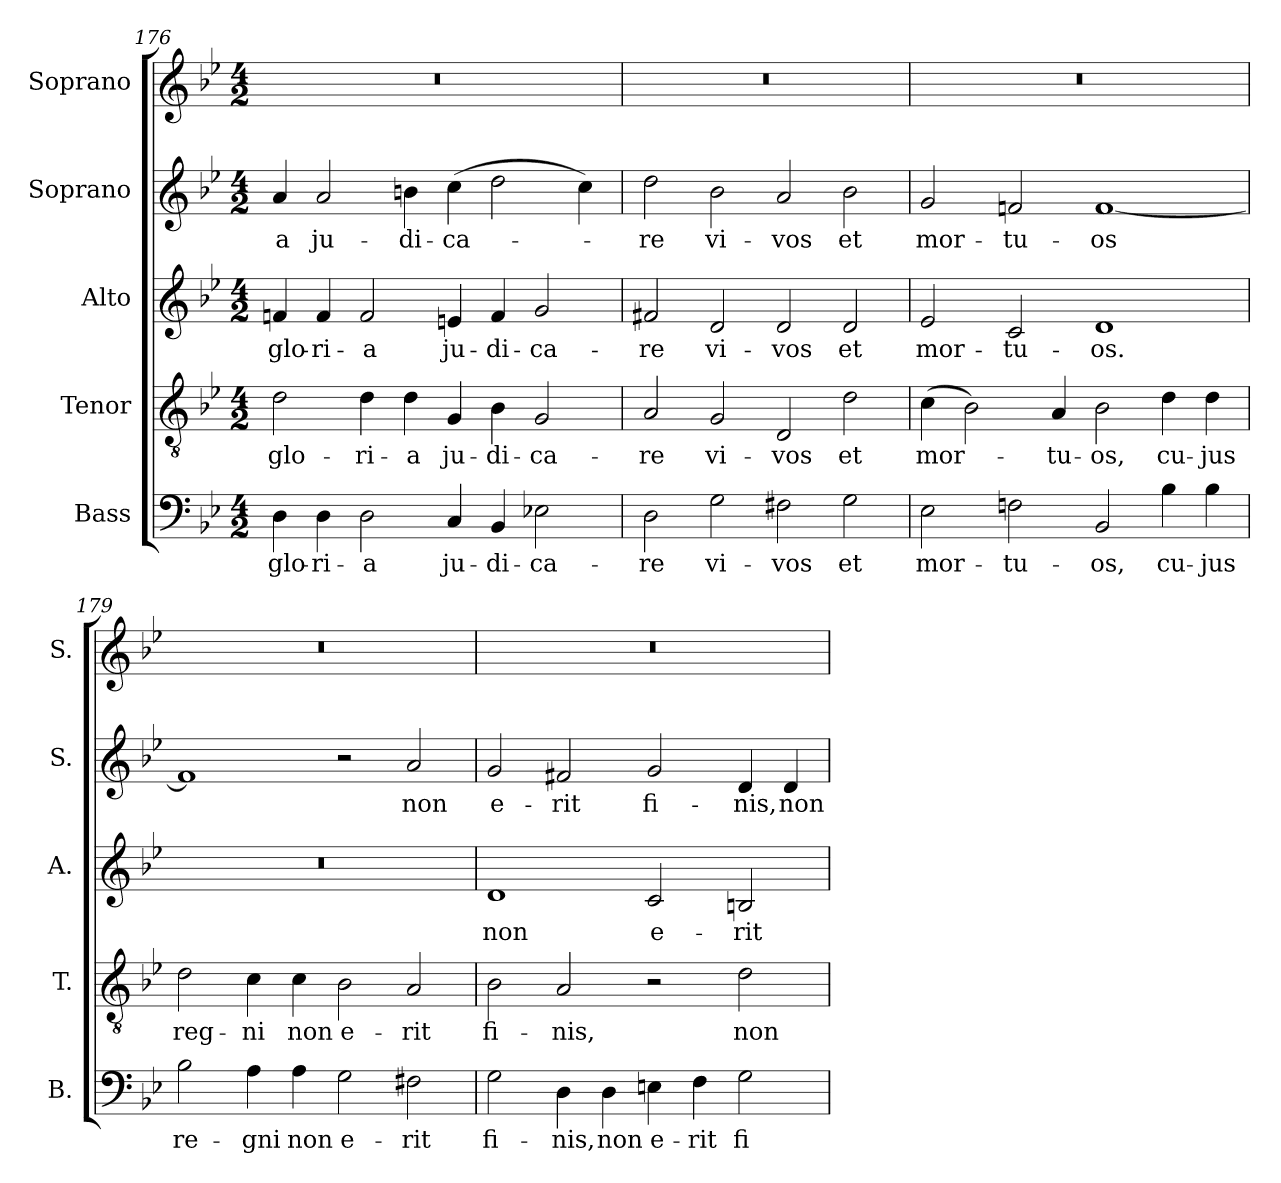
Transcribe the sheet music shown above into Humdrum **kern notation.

**kern	**text	**kern	**text	**kern	**text	**kern	**text	**kern
*part5	*part5	*part4	*part4	*part3	*part3	*part2	*part2	*part1
*staff5	*staff5	*staff4	*staff4	*staff3	*staff3	*staff2	*staff2	*staff1
*I"Bass	*	*I"Tenor	*	*I"Alto	*	*I"Soprano	*	*I"Soprano
*I'B.	*	*I'T.	*	*I'A.	*	*I'S.	*	*I'S.
*clefF4	*	*clefGv2	*	*clefG2	*	*clefG2	*	*clefG2
*	*	*ITrd7c12	*	*	*	*	*	*
*k[b-e-]	*	*k[b-e-]	*	*k[b-e-]	*	*k[b-e-]	*	*k[b-e-]
*B-:	*	*B-:	*	*B-:	*	*B-:	*	*B-:
*M4/2	*	*M4/2	*	*M4/2	*	*M4/2	*	*M4/2
=176	=176	=176	=176	=176	=176	=176	=176	=176
!	!LO:LY:b:color=#000000	!	!	!	!	!	!	!
!	!	!	!LO:LY:b:color=#000000	!	!	!	!	!
!	!	!	!	!	!LO:LY:b:color=#000000	!	!	!
!	!	!	!	!	!	!	!LO:LY:b:color=#000000	!LO:N:vis=1
4Di\	glo-	2Di\	glo-	4fni/	glo-	4ai/	-a	0r
!	!LO:LY:b:color=#000000	!	!	!	!	!	!	!
!	!	!	!	!	!LO:LY:b:color=#000000	!	!	!
!	!	!	!	!	!	!	!LO:LY:b:color=#000000	!
4Di\	-ri-	.	.	4fi/	-ri-	2ai/	ju-	.
!	!LO:LY:b:color=#000000	!	!	!	!	!	!	!
!	!	!	!LO:LY:b:color=#000000	!	!	!	!	!
!	!	!	!	!	!LO:LY:b:color=#000000	!	!	!
2Di\	-a	4Di\	-ri-	2fi/	-a	.	.	.
!	!	!	!LO:LY:b:color=#000000	!	!	!	!	!
!	!	!	!	!	!	!	!LO:LY:b:color=#000000	!
.	.	4Di\	-a	.	.	4bni\	-di-	.
!	!LO:LY:b:color=#000000	!	!	!	!	!	!	!
!	!	!	!LO:LY:b:color=#000000	!	!	!	!	!
!	!	!	!	!	!LO:LY:b:color=#000000	!	!	!
!	!	!	!	!	!	!	!LO:LY:b:color=#000000	!
4Ci/	ju-	4GGi/	ju-	4eni/	ju-	(4cci\	-ca-	.
!	!LO:LY:b:color=#000000	!	!	!	!	!	!	!
!	!	!	!LO:LY:b:color=#000000	!	!	!	!	!
!	!	!	!	!	!LO:LY:b:color=#000000	!	!	!
4BB-i/	-di-	4BB-i\	-di-	4fi/	-di-	2ddi\	.	.
!	!LO:LY:b:color=#000000	!	!	!	!	!	!	!
!	!	!	!LO:LY:b:color=#000000	!	!	!	!	!
!	!	!	!	!	!LO:LY:b:color=#000000	!	!	!
2E-Xi\	-ca-	2GGi/	-ca-	2gi/	-ca-	.	.	.
.	.	.	.	.	.	4cci\)	.	.
=177	=177	=177	=177	=177	=177	=177	=177	=177
!	!LO:LY:b:color=#000000	!	!	!	!	!	!	!
!	!	!	!LO:LY:b:color=#000000	!	!	!	!	!
!	!	!	!	!	!LO:LY:b:color=#000000	!	!	!
!	!	!	!	!	!	!	!LO:LY:b:color=#000000	!LO:N:vis=1
2Di\	-re	2AAi/	-re	2f#Xi/	-re	2ddi\	-re	0r
!	!LO:LY:b:color=#000000	!	!	!	!	!	!	!
!	!	!	!LO:LY:b:color=#000000	!	!	!	!	!
!	!	!	!	!	!LO:LY:b:color=#000000	!	!	!
!	!	!	!	!	!	!	!LO:LY:b:color=#000000	!
2Gi\	vi-	2GGi/	vi-	2di/	vi-	2b-i\	vi-	.
!	!LO:LY:b:color=#000000	!	!	!	!	!	!	!
!	!	!	!LO:LY:b:color=#000000	!	!	!	!	!
!	!	!	!	!	!LO:LY:b:color=#000000	!	!	!
!	!	!	!	!	!	!	!LO:LY:b:color=#000000	!
2F#Xi\	-vos	2DDi/	-vos	2di/	-vos	2ai/	-vos	.
!	!LO:LY:b:color=#000000	!	!	!	!	!	!	!
!	!	!	!LO:LY:b:color=#000000	!	!	!	!	!
!	!	!	!	!	!LO:LY:b:color=#000000	!	!	!
!	!	!	!	!	!	!	!LO:LY:b:color=#000000	!
2Gi\	et	2Di\	et	2di/	et	2b-i\	et	.
!!LO:PB:g=z
=178	=178	=178	=178	=178	=178	=178	=178	=178
!	!LO:LY:b:color=#000000	!	!	!	!	!	!	!
!	!	!	!LO:LY:b:color=#000000	!	!	!	!	!
!	!	!	!	!	!LO:LY:b:color=#000000	!	!	!
!	!	!	!	!	!	!	!LO:LY:b:color=#000000	!LO:N:vis=1
2E-i\	mor-	(4Ci\	mor-	2e-i/	mor-	2gi/	mor-	0r
.	.	2BB-i\)	.	.	.	.	.	.
!	!LO:LY:b:color=#000000	!	!	!	!	!	!	!
!	!	!	!	!	!LO:LY:b:color=#000000	!	!	!
!	!	!	!	!	!	!	!LO:LY:b:color=#000000	!
2Fni\	-tu-	.	.	2ci/	-tu-	2fni/	-tu-	.
!	!	!	!LO:LY:b:color=#000000	!	!	!	!	!
.	.	4AAi/	-tu-	.	.	.	.	.
!	!LO:LY:b:color=#000000	!	!	!	!	!	!	!
!	!	!	!LO:LY:b:color=#000000	!	!	!	!	!
!	!	!	!	!	!LO:LY:b:color=#000000	!	!	!
!	!	!	!	!	!	!	!LO:LY:b:color=#000000	!
2BB-i/	-os,	2BB-i\	-os,	1di	-os.	[1fi	-os	.
!	!LO:LY:b:color=#000000	!	!	!	!	!	!	!
!	!	!	!LO:LY:b:color=#000000	!	!	!	!	!
4B-i\	cu-	4Di\	cu-	.	.	.	.	.
!	!LO:LY:b:color=#000000	!	!	!	!	!	!	!
!	!	!	!LO:LY:b:color=#000000	!	!	!	!	!
4B-i\	-jus	4Di\	-jus	.	.	.	.	.
=179	=179	=179	=179	=179	=179	=179	=179	=179
!	!LO:LY:b:color=#000000	!	!	!	!	!	!	!
!	!	!	!LO:LY:b:color=#000000	!LO:N:vis=1	!	!	!	!LO:N:vis=1
2B-i\	re-	2Di\	reg-	0r	.	1fi]	.	0r
!	!LO:LY:b:color=#000000	!	!	!	!	!	!	!
!	!	!	!LO:LY:b:color=#000000	!	!	!	!	!
4Ai\	-gni	4Ci\	-ni	.	.	.	.	.
!	!LO:LY:b:color=#000000	!	!	!	!	!	!	!
!	!	!	!LO:LY:b:color=#000000	!	!	!	!	!
4Ai\	non	4Ci\	non	.	.	.	.	.
!	!LO:LY:b:color=#000000	!	!	!	!	!	!	!
!	!	!	!LO:LY:b:color=#000000	!	!	!	!	!
2Gi\	e-	2BB-i\	e-	.	.	2r	.	.
!	!LO:LY:b:color=#000000	!	!	!	!	!	!	!
!	!	!	!LO:LY:b:color=#000000	!	!	!	!	!
!	!	!	!	!	!	!	!LO:LY:b:color=#000000	!
2F#Xi\	-rit	2AAi/	-rit	.	.	2ai/	non	.
=180	=180	=180	=180	=180	=180	=180	=180	=180
!	!LO:LY:b:color=#000000	!	!	!	!	!	!	!
!	!	!	!LO:LY:b:color=#000000	!	!	!	!	!
!	!	!	!	!	!LO:LY:b:color=#000000	!	!	!
!	!	!	!	!	!	!	!LO:LY:b:color=#000000	!LO:N:vis=1
2Gi\	fi-	2BB-i\	fi-	1di	non	2gi/	e-	0r
!	!LO:LY:b:color=#000000	!	!	!	!	!	!	!
!	!	!	!LO:LY:b:color=#000000	!	!	!	!	!
!	!	!	!	!	!	!	!LO:LY:b:color=#000000	!
4Di\	-nis,	2AAi/	-nis,	.	.	2f#Xi/	-rit	.
!	!LO:LY:b:color=#000000	!	!	!	!	!	!	!
4Di\	non	.	.	.	.	.	.	.
!	!LO:LY:b:color=#000000	!	!	!	!	!	!	!
!	!	!	!	!	!LO:LY:b:color=#000000	!	!	!
!	!	!	!	!	!	!	!LO:LY:b:color=#000000	!
4Eni\	e-	2r	.	2ci/	e-	2gi/	fi-	.
!	!LO:LY:b:color=#000000	!	!	!	!	!	!	!
4Fi\	-rit	.	.	.	.	.	.	.
!	!LO:LY:b:color=#000000	!	!	!	!	!	!	!
!	!	!	!LO:LY:b:color=#000000	!	!	!	!	!
!	!	!	!	!	!LO:LY:b:color=#000000	!	!	!
!	!	!	!	!	!	!	!LO:LY:b:color=#000000	!
2Gi\	fi-	2Di\	non	2Bni/	-rit	4di/	-nis,	.
!	!	!	!	!	!	!	!LO:LY:b:color=#000000	!
.	.	.	.	.	.	4di/	non	.
=	=	=	=	=	=	=	=	=
*-	*-	*-	*-	*-	*-	*-	*-	*-
